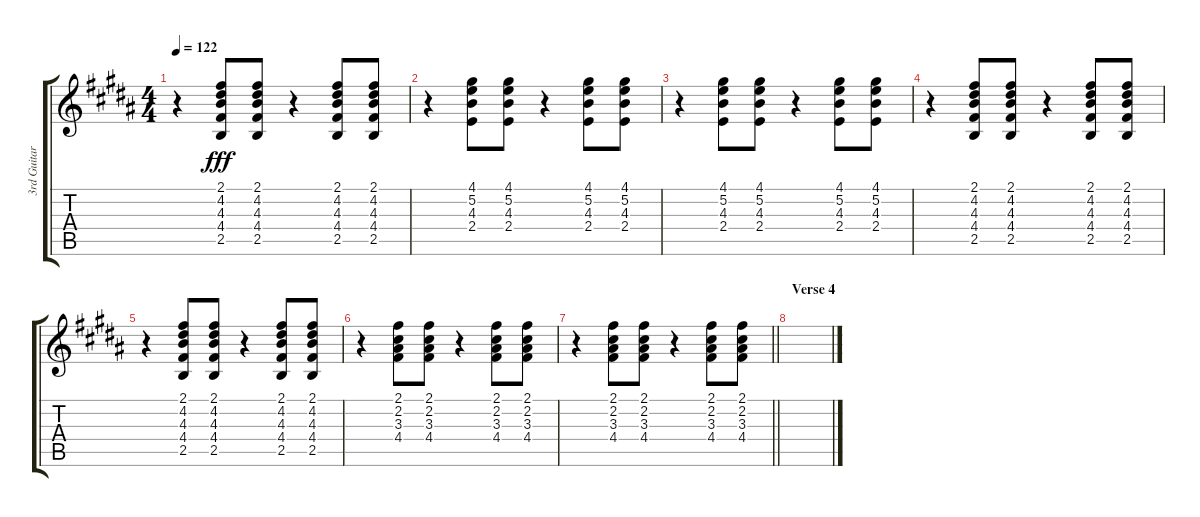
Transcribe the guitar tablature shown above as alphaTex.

\track ("3rd Guitar" "3rd Guitar") {instrument electricguitarclean}
\staff {score tabs}
\tuning (E4 B3 G3 D3 A2 E2) {hide}
\ts (4 4)
\tempo 122
\clef g2
\ks b
r.4{dy fff} (2.1 4.2 4.3 4.4 2.5).8 (2.1 4.2 4.3 4.4 2.5).8 r.4 (2.1 4.2 4.3 4.4 2.5).8 (2.1 4.2 4.3 4.4 2.5).8 |
r.4 (4.1 5.2 4.3 2.4).8 (4.1 5.2 4.3 2.4).8 r.4 (4.1 5.2 4.3 2.4).8 (4.1 5.2 4.3 2.4).8 |
r.4 (4.1 5.2 4.3 2.4).8 (4.1 5.2 4.3 2.4).8 r.4 (4.1 5.2 4.3 2.4).8 (4.1 5.2 4.3 2.4).8 |
r.4 (2.1 4.2 4.3 4.4 2.5).8 (2.1 4.2 4.3 4.4 2.5).8 r.4 (2.1 4.2 4.3 4.4 2.5).8 (2.1 4.2 4.3 4.4 2.5).8 |
r.4 (2.1 4.2 4.3 4.4 2.5).8 (2.1 4.2 4.3 4.4 2.5).8 r.4 (2.1 4.2 4.3 4.4 2.5).8 (2.1 4.2 4.3 4.4 2.5).8 |
r.4 (2.1 2.2 3.3 4.4).8 (2.1 2.2 3.3 4.4).8 r.4 (2.1 2.2 3.3 4.4).8 (2.1 2.2 3.3 4.4).8 |
\barLineRight lightlight
r.4 (2.1 2.2 3.3 4.4).8 (2.1 2.2 3.3 4.4).8 r.4 (2.1 2.2 3.3 4.4).8 (2.1 2.2 3.3 4.4).8 |
\section ("" "Verse 4")
